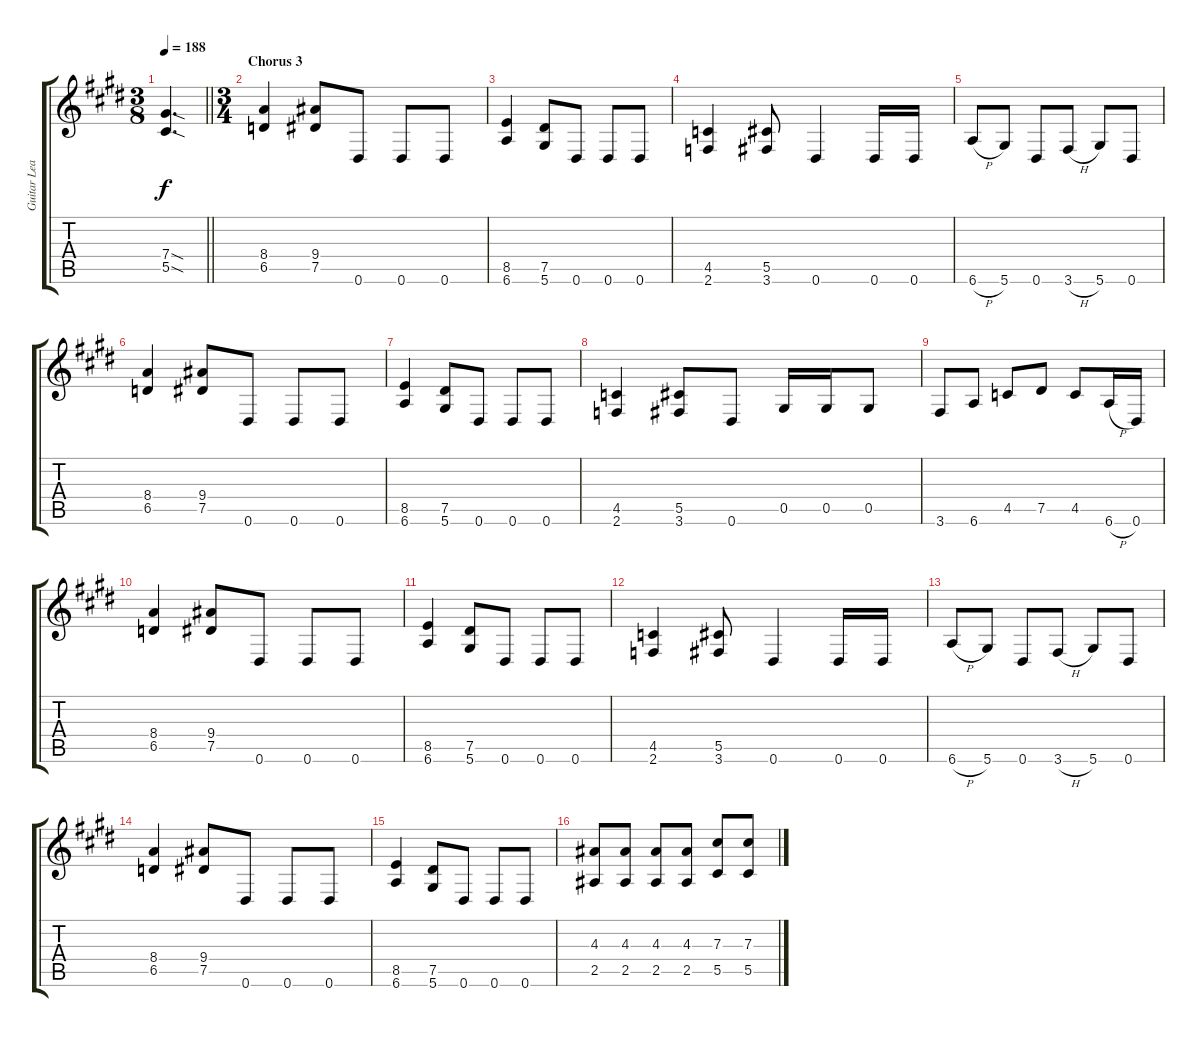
\track ("Guitar Lead" "Guitar Lea") {instrument distortionguitar}
\staff {score tabs}
\tuning (Eb4 Bb3 Gb3 Db3 Ab2 Eb2) {hide}
\ts (3 8)
\tempo 188
\clef g2
\barLineRight lightlight
\ks e
(7.4{sod} 5.5{sod}).4{d dy f} |
\ts (3 4)
\section ("" "Chorus 3")
(8.4 6.5).4 (9.4 7.5).8 0.6.8 0.6.8 0.6.8 |
(8.5 6.6).4 (7.5 5.6).8 0.6.8 0.6.8 0.6.8 |
(4.5 2.6).4 (5.5 3.6).8 0.6.4 0.6.16 0.6.16 |
6.6{h}.8 5.6.8 0.6.8 3.6{h}.8 5.6.8 0.6.8 |
(8.4 6.5).4 (9.4 7.5).8 0.6.8 0.6.8 0.6.8 |
(8.5 6.6).4 (7.5 5.6).8 0.6.8 0.6.8 0.6.8 |
(4.5 2.6).4 (5.5 3.6).8 0.6.8 0.5.16 0.5.16 0.5.8 |
3.6.8 6.6.8 4.5.8 7.5.8 4.5.8 6.6{h}.16 0.6.16 |
(8.4 6.5).4 (9.4 7.5).8 0.6.8 0.6.8 0.6.8 |
(8.5 6.6).4 (7.5 5.6).8 0.6.8 0.6.8 0.6.8 |
(4.5 2.6).4 (5.5 3.6).8 0.6.4 0.6.16 0.6.16 |
6.6{h}.8 5.6.8 0.6.8 3.6{h}.8 5.6.8 0.6.8 |
(8.4 6.5).4 (9.4 7.5).8 0.6.8 0.6.8 0.6.8 |
(8.5 6.6).4 (7.5 5.6).8 0.6.8 0.6.8 0.6.8 |
(4.3 2.5).8 (4.3 2.5).8 (4.3 2.5).8 (4.3 2.5).8 (7.3 5.5).8 (7.3 5.5).8
